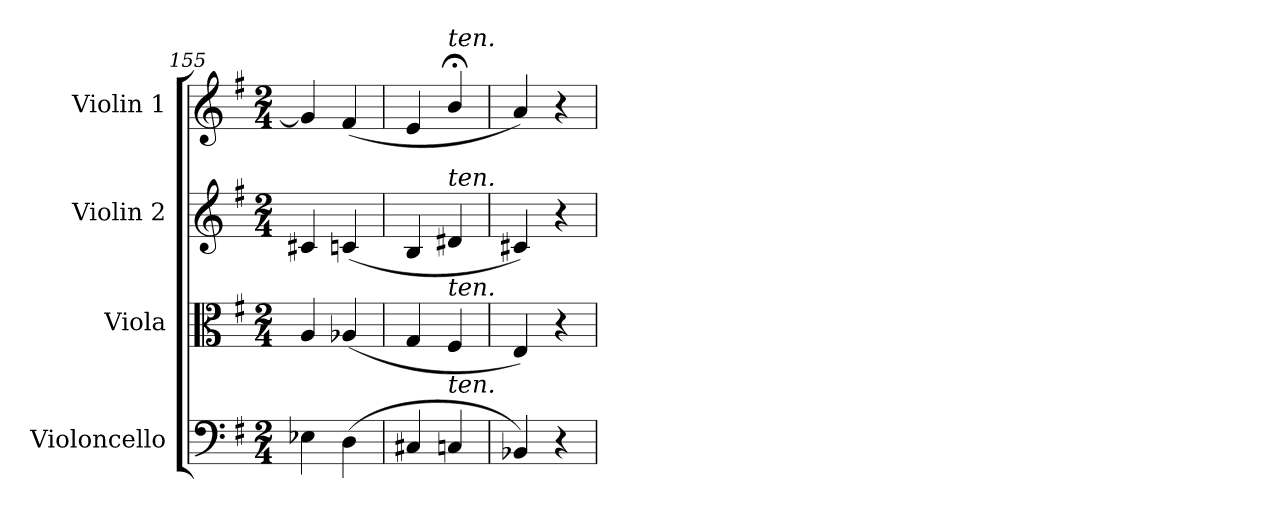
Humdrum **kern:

**kern	**kern	**kern	**kern
*part4	*part3	*part2	*part1
*staff4	*staff3	*staff2	*staff1
*I"Violoncello	*I"Viola	*I"Violin 2	*I"Violin 1
*I'Vc	*I'Vla	*I'Vln	*I'Vln
*clefF4	*clefC3	*clefG2	*clefG2
*k[f#]	*k[f#]	*k[f#]	*k[f#]
*M2/4	*M2/4	*M2/4	*M2/4
=155	=155	=155	=155
4E-X\	4A/	4c#X/	4g/]
(>4D\	(<4A-X/	(<4cn/	(<4f#/
!!LO:LB:g=z
=156	=156	=156	=156
4C#X/	4G/	4B/	4e/
!	!	!	!LO:TX:a:i:t=ten.
!	!	!LO:TX:a:i:t=ten.	!
!	!LO:TX:a:i:t=ten.	!	!
!LO:TX:a:i:t=ten.	!	!	!
4Cn/	4F#/	4d#X/	4b;</
=157	=157	=157	=157
4BB-X/)	4E/)	4c#X/)	4a/)
4r	4r	4r	4r
=	=	=	=
*-	*-	*-	*-
